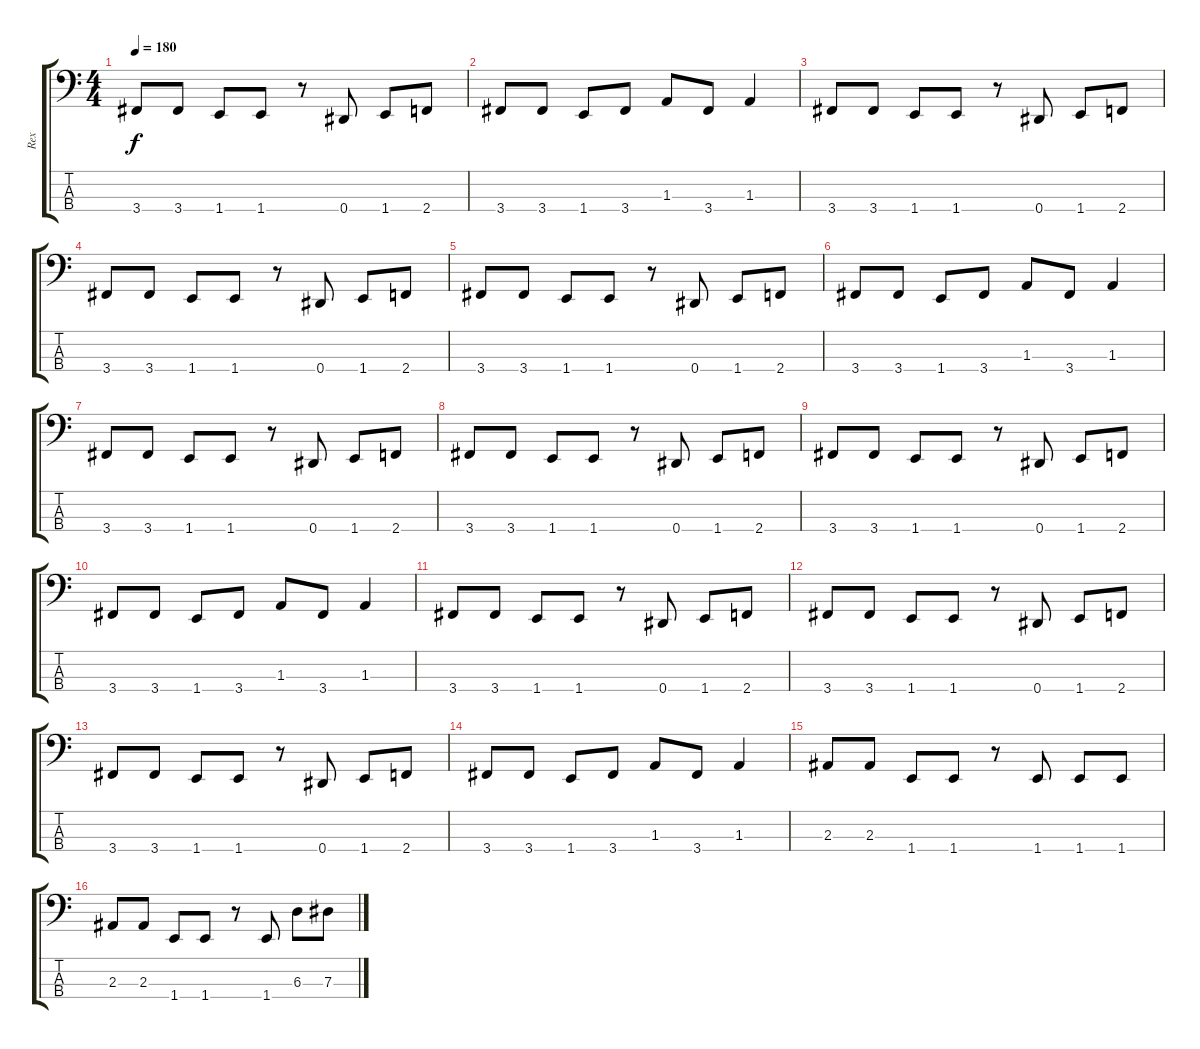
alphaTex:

\track ("Rex" "Rex") {instrument electricbasspick}
\staff {score tabs}
\tuning (Gb2 Db2 Ab1 Eb1) {hide}
\ts (4 4)
\tempo 180
\clef f4
\ks c
3.4.8{dy f} 3.4.8 1.4.8 1.4.8 r.8 0.4.8 1.4.8 2.4.8 |
3.4.8 3.4.8 1.4.8 3.4.8 1.3.8 3.4.8 1.3.4 |
3.4.8 3.4.8 1.4.8 1.4.8 r.8 0.4.8 1.4.8 2.4.8 |
3.4.8 3.4.8 1.4.8 1.4.8 r.8 0.4.8 1.4.8 2.4.8 |
3.4.8 3.4.8 1.4.8 1.4.8 r.8 0.4.8 1.4.8 2.4.8 |
3.4.8 3.4.8 1.4.8 3.4.8 1.3.8 3.4.8 1.3.4 |
3.4.8 3.4.8 1.4.8 1.4.8 r.8 0.4.8 1.4.8 2.4.8 |
3.4.8 3.4.8 1.4.8 1.4.8 r.8 0.4.8 1.4.8 2.4.8 |
3.4.8 3.4.8 1.4.8 1.4.8 r.8 0.4.8 1.4.8 2.4.8 |
3.4.8 3.4.8 1.4.8 3.4.8 1.3.8 3.4.8 1.3.4 |
3.4.8 3.4.8 1.4.8 1.4.8 r.8 0.4.8 1.4.8 2.4.8 |
3.4.8 3.4.8 1.4.8 1.4.8 r.8 0.4.8 1.4.8 2.4.8 |
3.4.8 3.4.8 1.4.8 1.4.8 r.8 0.4.8 1.4.8 2.4.8 |
3.4.8 3.4.8 1.4.8 3.4.8 1.3.8 3.4.8 1.3.4 |
2.3.8 2.3.8 1.4.8 1.4.8 r.8 1.4.8 1.4.8 1.4.8 |
2.3.8 2.3.8 1.4.8 1.4.8 r.8 1.4.8 6.3.8 7.3.8
